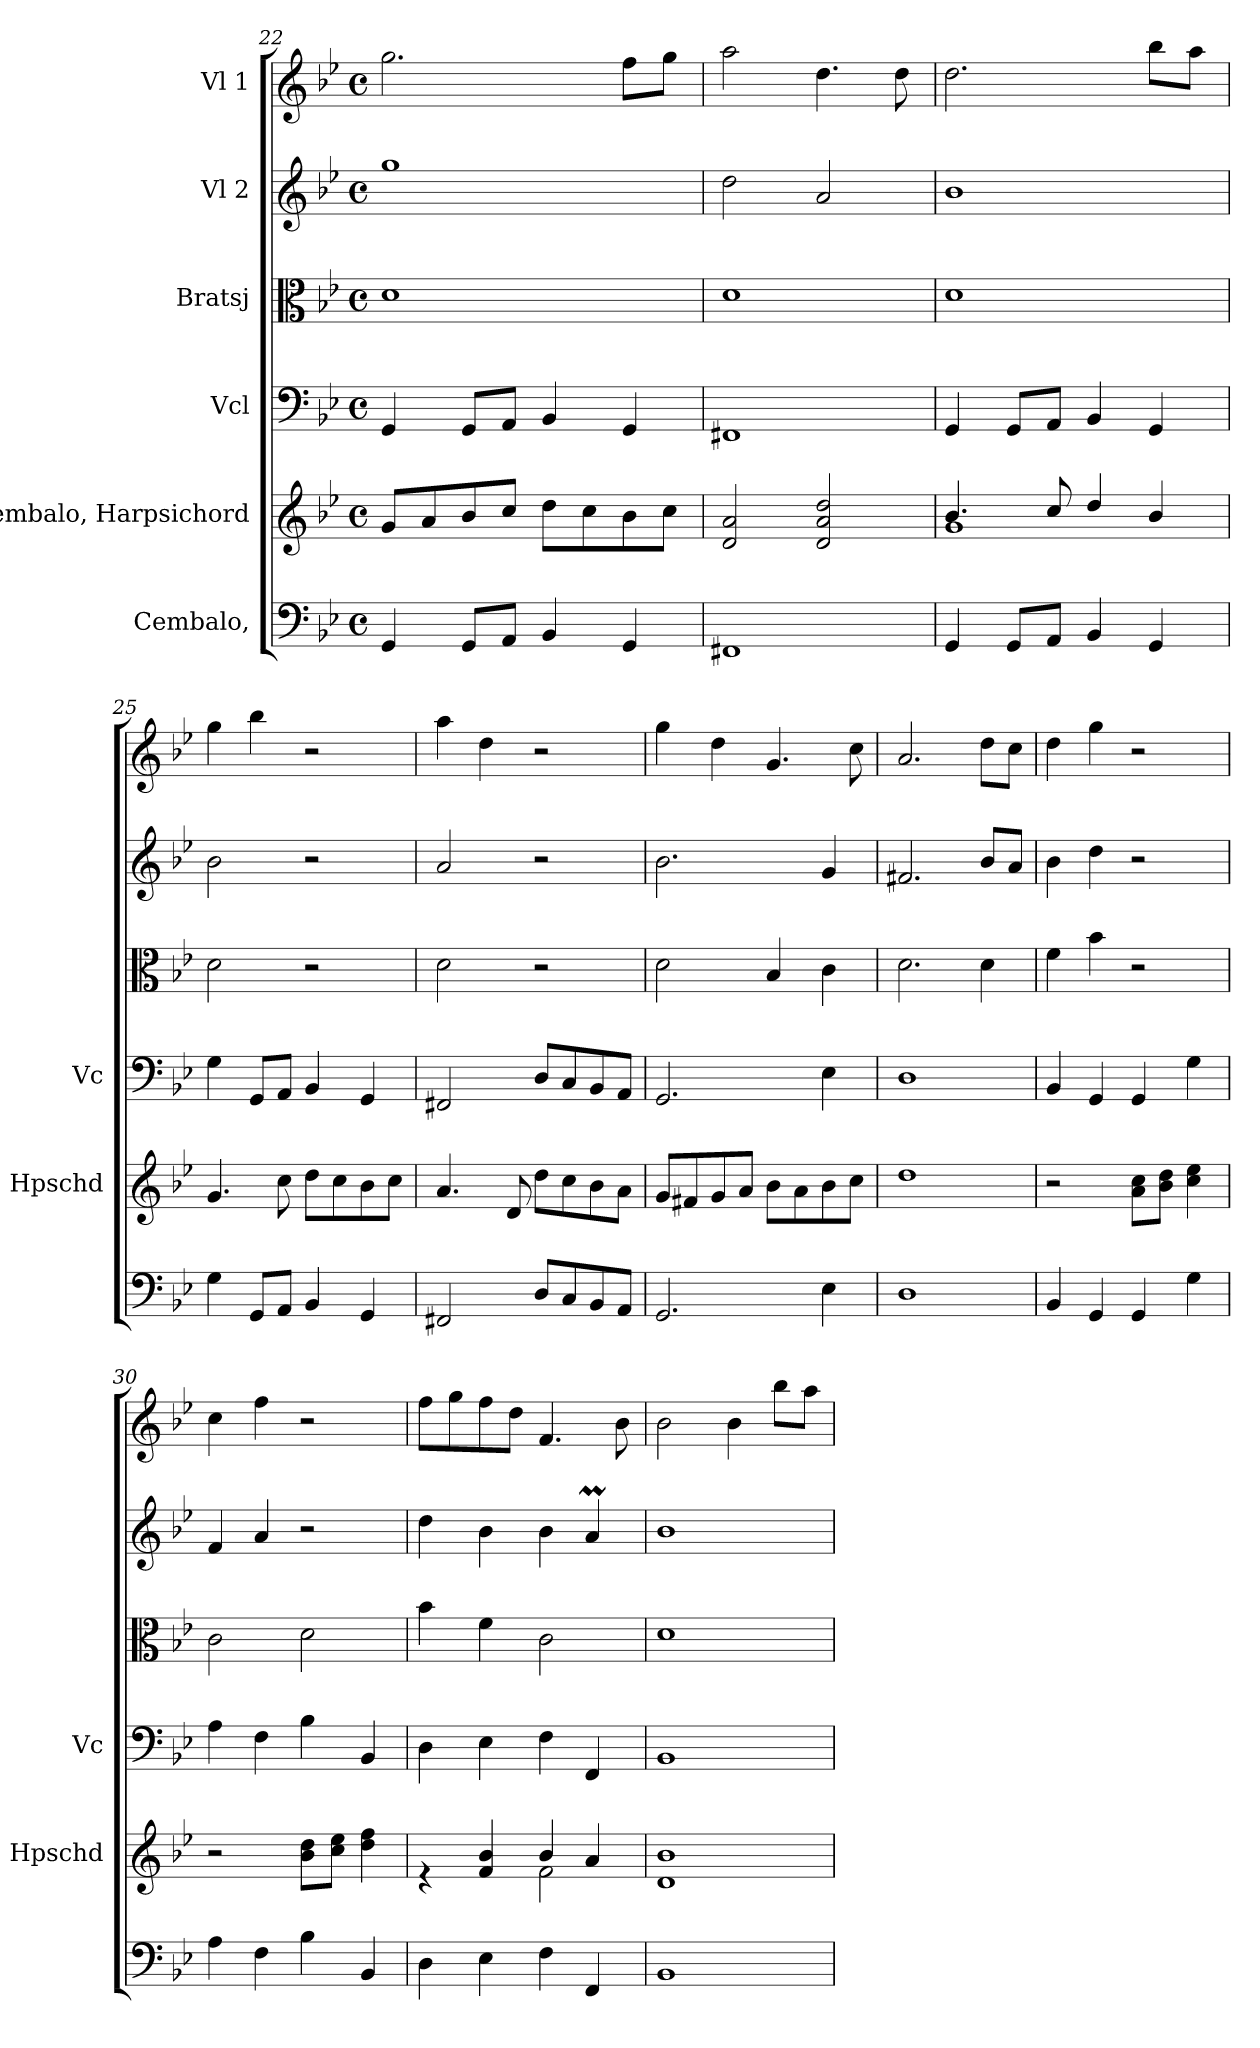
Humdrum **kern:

**kern	**kern	**kern	**kern	**kern	**kern
*part6	*part5	*part4	*part3	*part2	*part1
*staff6	*staff5	*staff4	*staff3	*staff2	*staff1
*I"Cembalo,	*I"Cembalo, Harpsichord	*I"Vcl	*I"Bratsj	*I"Vl 2	*I"Vl 1
*	*I'Hpschd	*I'Vc	*	*	*
*clefF4	*clefG2	*clefF4	*clefC3	*clefG2	*clefG2
*k[b-e-]	*k[b-e-]	*k[b-e-]	*k[b-e-]	*k[b-e-]	*k[b-e-]
*M4/4	*M4/4	*M4/4	*M4/4	*M4/4	*M4/4
*met(c)	*met(c)	*met(c)	*met(c)	*met(c)	*met(c)
=22	=22	=22	=22	=22	=22
4GG/	8g/L	4GG/	1d	1gg	2.gg\
.	8a/	.	.	.	.
8GG/L	8b-/	8GG/L	.	.	.
8AA/J	8cc/J	8AA/J	.	.	.
4BB-/	8dd\L	4BB-/	.	.	.
.	8cc\	.	.	.	.
4GG/	8b-\	4GG/	.	.	8ff\L
.	8cc\J	.	.	.	8gg\J
=23	=23	=23	=23	=23	=23
1FF#X	2d/ 2a/	1FF#X	1d	2dd\	2aa\
.	2d/ 2a/ 2dd/	.	.	2a/	4.dd\
.	.	.	.	.	8dd\
=24	=24	=24	=24	=24	=24
*	*^	*	*	*	*
4GG/	4.b-/	1g	4GG/	1d	1b-	2.dd\
8GG/L	.	.	8GG/L	.	.	.
8AA/J	8cc/	.	8AA/J	.	.	.
4BB-/	4dd/	.	4BB-/	.	.	.
4GG/	4b-/	.	4GG/	.	.	8bb-\L
.	.	.	.	.	.	8aa\J
*	*v	*v	*	*	*	*
=25	=25	=25	=25	=25	=25
4G\	4.g/	4G\	2d\	2b-\	4gg\
8GG/L	.	8GG/L	.	.	4bb-\
8AA/J	8cc\	8AA/J	.	.	.
4BB-/	8dd\L	4BB-/	2r	2r	2r
.	8cc\	.	.	.	.
4GG/	8b-\	4GG/	.	.	.
.	8cc\J	.	.	.	.
=26	=26	=26	=26	=26	=26
2FF#X/	4.a/	2FF#X/	2d\	2a/	4aa\
.	.	.	.	.	4dd\
.	8d/	.	.	.	.
8D/L	8dd\L	8D/L	2r	2r	2r
8C/	8cc\	8C/	.	.	.
8BB-/	8b-\	8BB-/	.	.	.
8AA/J	8a\J	8AA/J	.	.	.
!!LO:PB:g=z
=27	=27	=27	=27	=27	=27
2.GG/	8g/L	2.GG/	2d\	2.b-\	4gg\
.	8f#X/	.	.	.	.
.	8g/	.	.	.	4dd\
.	8a/J	.	.	.	.
.	8b-\L	.	4B-/	.	4.g/
.	8a\	.	.	.	.
4E-\	8b-\	4E-\	4c\	4g/	.
.	8cc\J	.	.	.	8cc\
=28	=28	=28	=28	=28	=28
1D	1dd	1D	2.d\	2.f#X/	2.a/
.	.	.	4d\	8b-/L	8dd\L
.	.	.	.	8a/J	8cc\J
=29	=29	=29	=29	=29	=29
4BB-/	2r	4BB-/	4f\	4b-\	4dd\
4GG/	.	4GG/	4b-\	4dd\	4gg\
4GG/	8a\ 8cc\L	4GG/	2r	2r	2r
.	8b-\ 8dd\J	.	.	.	.
4G\	4cc\ 4ee-\	4G\	.	.	.
=30	=30	=30	=30	=30	=30
4A\	2r	4A\	2c\	4f/	4cc\
4F\	.	4F\	.	4a/	4ff\
4B-\	8b-\ 8dd\L	4B-\	2d\	2r	2r
.	8cc\ 8ee-\J	.	.	.	.
4BB-/	4dd\ 4ff\	4BB-/	.	.	.
=31	=31	=31	=31	=31	=31
*	*^	*	*	*	*
4D\	4re	2ryy	4D\	4b-\	4dd\	8ff\L
.	.	.	.	.	.	8gg\
4E-\	4f/ 4b-/	.	4E-\	4f\	4b-\	8ff\
.	.	.	.	.	.	8dd\J
4F\	4b-/	2f\	4F\	2c\	4b-\	4.f/
4FF/	4a/	.	4FF/	.	4am/	.
.	.	.	.	.	.	8b-\
*	*v	*v	*	*	*	*
=32	=32	=32	=32	=32	=32
1BB-	1d 1b-	1BB-	1d	1b-	2b-\
.	.	.	.	.	4b-\
.	.	.	.	.	8bb-\L
.	.	.	.	.	8aa\J
=	=	=	=	=	=
*-	*-	*-	*-	*-	*-
